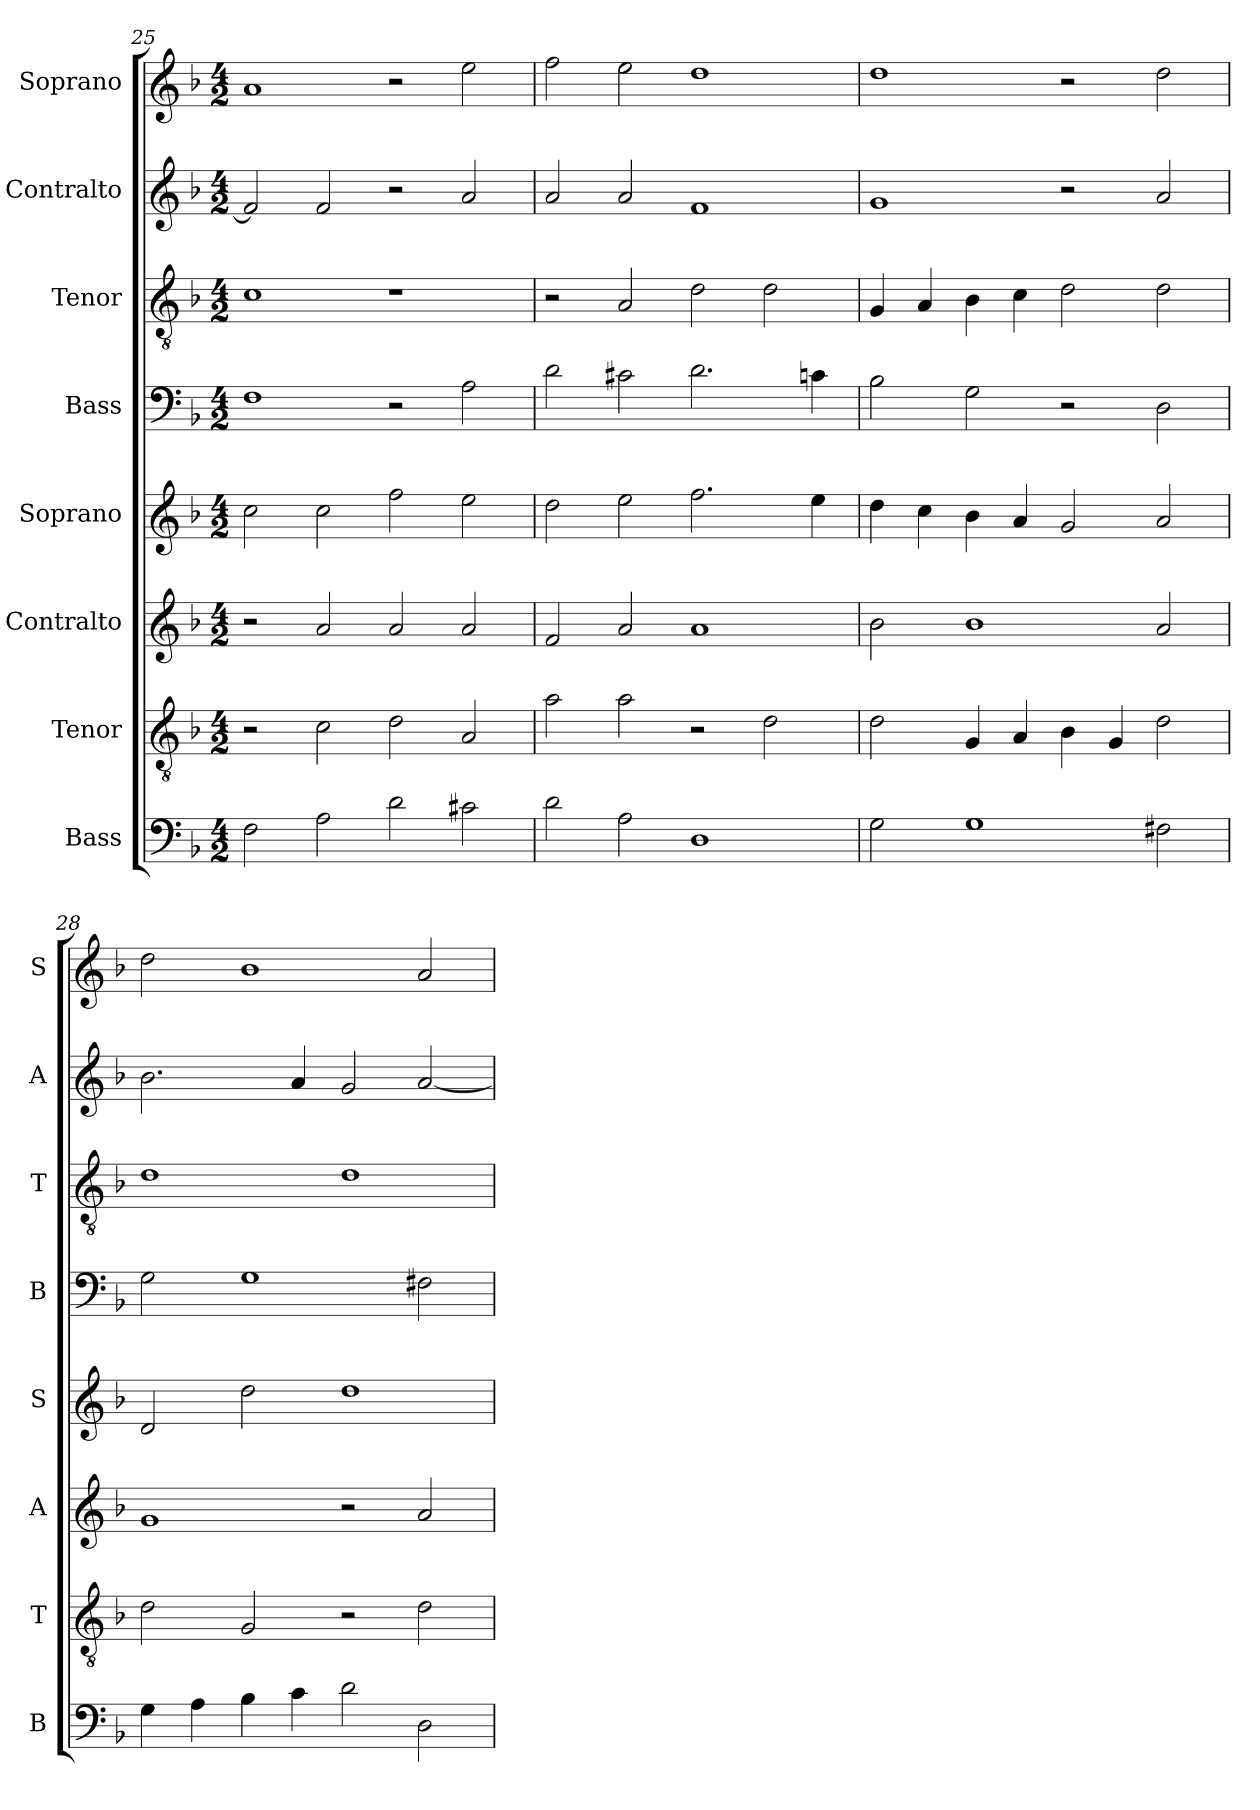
**kern	**kern	**kern	**kern	**kern	**kern	**kern	**kern
*part8	*part7	*part6	*part5	*part4	*part3	*part2	*part1
*staff8	*staff7	*staff6	*staff5	*staff4	*staff3	*staff2	*staff1
*I"Bass	*I"Tenor	*I"Contralto	*I"Soprano	*I"Bass	*I"Tenor	*I"Contralto	*I"Soprano
*I'B	*I'T	*I'A	*I'S	*I'B	*I'T	*I'A	*I'S
*clefF4	*clefGv2	*clefG2	*clefG2	*clefF4	*clefGv2	*clefG2	*clefG2
*k[b-]	*k[b-]	*k[b-]	*k[b-]	*k[b-]	*k[b-]	*k[b-]	*k[b-]
*G:dor	*G:dor	*G:dor	*G:dor	*G:dor	*G:dor	*G:dor	*G:dor
*M4/2	*M4/2	*M4/2	*M4/2	*M4/2	*M4/2	*M4/2	*M4/2
=25	=25	=25	=25	=25	=25	=25	=25
2F	2r	2r	2cc	1F	1c	2f]	1a
2A	2c	2a	2cc	.	.	2f	.
2d	2d	2a	2ff	2r	1r	2r	2r
2c#X	2A	2a	2ee	2A	.	2a	2ee
=26	=26	=26	=26	=26	=26	=26	=26
2d	2a	2f	2dd	2d	2r	2a	2ff
2A	2a	2a	2ee	2c#X	2A	2a	2ee
1D	2r	1a	2.ff	2.d	2d	1f	1dd
.	2d	.	.	.	2d	.	.
.	.	.	4ee	4cn	.	.	.
=27	=27	=27	=27	=27	=27	=27	=27
2G	2d	2b-	4dd	2B-	4G	1g	1dd
.	.	.	4cc	.	4A	.	.
1G	4G	1b-	4b-	2G	4B-	.	.
.	4A	.	4a	.	4c	.	.
.	4B-	.	2g	2r	2d	2r	2r
.	4G	.	.	.	.	.	.
2F#X	2d	2a	2a	2D	2d	2a	2dd
=28	=28	=28	=28	=28	=28	=28	=28
4G	2d	1g	2d	2G	1d	2.b-	2dd
4A	.	.	.	.	.	.	.
4B-	2G	.	2dd	1G	.	.	1b-
4c	.	.	.	.	.	4a	.
2d	2r	2r	1dd	.	1d	2g	.
2D	2d	2a	.	2F#X	.	[2a	2a
=	=	=	=	=	=	=	=
*-	*-	*-	*-	*-	*-	*-	*-
